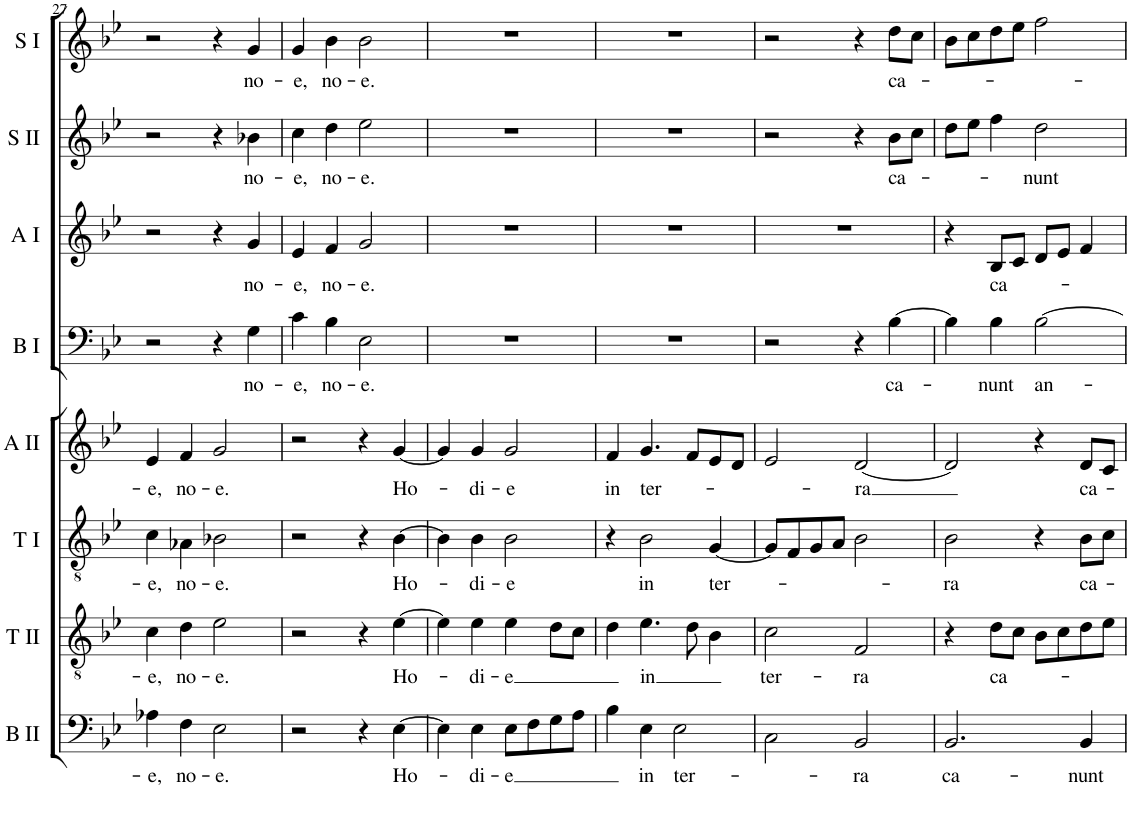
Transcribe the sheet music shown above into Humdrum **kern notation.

**kern	**text	**kern	**text	**kern	**text	**kern	**text	**kern	**text	**kern	**text	**kern	**text	**kern	**text
*part8	*part8	*part7	*part7	*part6	*part6	*part5	*part5	*part4	*part4	*part3	*part3	*part2	*part2	*part1	*part1
*staff8	*staff8	*staff7	*staff7	*staff6	*staff6	*staff5	*staff5	*staff4	*staff4	*staff3	*staff3	*staff2	*staff2	*staff1	*staff1
*I"Basse II	*	*I"Ténor II	*	*I"Ténor I	*	*I"Alto II	*	*I"Basse I	*	*I"Alto I	*	*I"Soprano II	*	*I"Soprano I	*
*I'B II	*	*I'T II	*	*I'T I	*	*I'A II	*	*I'B I	*	*I'A I	*	*I'S II	*	*I'S I	*
!!LO:PB:g=z
*clefF4	*	*clefGv2	*	*clefGv2	*	*clefG2	*	*clefF4	*	*clefG2	*	*clefG2	*	*clefG2	*
*k[b-e-]	*	*k[b-e-]	*	*k[b-e-]	*	*k[b-e-]	*	*k[b-e-]	*	*k[b-e-]	*	*k[b-e-]	*	*k[b-e-]	*
*M2/2	*	*M2/2	*	*M2/2	*	*M2/2	*	*M2/2	*	*M2/2	*	*M2/2	*	*M2/2	*
*met(c|)	*	*met(c|)	*	*met(c|)	*	*met(c|)	*	*met(c|)	*	*met(c|)	*	*met(c|)	*	*met(c|)	*
=27	=27	=27	=27	=27	=27	=27	=27	=27	=27	=27	=27	=27	=27	=27	=27
!	!LO:LY:b	!	!LO:LY:b	!	!LO:LY:b	!	!LO:LY:b	!	!	!	!	!	!	!	!
4A-X\	­ e,	4c\	­ e,	4c\	­ e,	4e-/	­ e,	2r	.	2r	.	2r	.	2r	.
!	!LO:LY:b	!	!LO:LY:b	!	!LO:LY:b	!	!LO:LY:b	!	!	!	!	!	!	!	!
4F\	no-	4d\	no-	4A-X\	no-	4f/	no-	.	.	.	.	.	.	.	.
!	!LO:LY:b	!	!LO:LY:b	!	!LO:LY:b	!	!LO:LY:b	!	!	!	!	!	!	!	!
2E-\	-e.	2e-\	-e.	2B-X\	-e.	2g/	-e.	4r	.	4r	.	4r	.	4r	.
!	!	!	!	!	!	!	!	!	!LO:LY:b	!	!LO:LY:b	!	!LO:LY:b	!	!LO:LY:b
.	.	.	.	.	.	.	.	4G\	no-	4g/	no-	4b-X\	no-	4g/	no-
=28	=28	=28	=28	=28	=28	=28	=28	=28	=28	=28	=28	=28	=28	=28	=28
!	!	!	!	!	!	!	!	!	!LO:LY:b	!	!LO:LY:b	!	!LO:LY:b	!	!LO:LY:b
2r	.	2r	.	2r	.	2r	.	4c\	-e,	4e-/	-e,	4cc\	-e,	4g/	-e,
!	!	!	!	!	!	!	!	!	!LO:LY:b	!	!LO:LY:b	!	!LO:LY:b	!	!LO:LY:b
.	.	.	.	.	.	.	.	4B-\	no-	4f/	no-	4dd\	no-	4b-\	no-
!	!	!	!	!	!	!	!	!	!LO:LY:b	!	!LO:LY:b	!	!LO:LY:b	!	!LO:LY:b
4r	.	4r	.	4r	.	4r	.	2E-\	-e.	2g/	-e.	2ee-\	-e.	2b-\	-e.
!	!LO:LY:b	!	!LO:LY:b	!	!LO:LY:b	!	!LO:LY:b	!	!	!	!	!	!	!	!
[4E-\	Ho-	[4e-\	Ho-	[4B-\	Ho-	[4g/	Ho-	.	.	.	.	.	.	.	.
=29	=29	=29	=29	=29	=29	=29	=29	=29	=29	=29	=29	=29	=29	=29	=29
4E-\]	.	4e-\]	.	4B-\]	.	4g/]	.	1r	.	1r	.	1r	.	1r	.
!	!LO:LY:b	!	!LO:LY:b	!	!LO:LY:b	!	!LO:LY:b	!	!	!	!	!	!	!	!
4E-\	-di-	4e-\	-di-	4B-\	-di-	4g/	-di-	.	.	.	.	.	.	.	.
!	!LO:LY:b	!	!LO:LY:b	!	!LO:LY:b	!	!LO:LY:b	!	!	!	!	!	!	!	!
8E-\L	-e	4e-\	-e	2B-\	-e	2g/	-e	.	.	.	.	.	.	.	.
8F\	.	.	.	.	.	.	.	.	.	.	.	.	.	.	.
8G\	.	8d\L	.	.	.	.	.	.	.	.	.	.	.	.	.
8A\J	.	8c\J	.	.	.	.	.	.	.	.	.	.	.	.	.
=30	=30	=30	=30	=30	=30	=30	=30	=30	=30	=30	=30	=30	=30	=30	=30
!	!	!	!	!	!	!	!LO:LY:b	!	!	!	!	!	!	!	!
4B-\	.	4d\	.	4r	.	4f/	in	1r	.	1r	.	1r	.	1r	.
!	!LO:LY:b	!	!LO:LY:b	!	!LO:LY:b	!	!LO:LY:b	!	!	!	!	!	!	!	!
4E-\	in	4.e-\	in	2B-\	in	4.g/	ter-	.	.	.	.	.	.	.	.
!	!LO:LY:b	!	!	!	!	!	!	!	!	!	!	!	!	!	!
2E-\	ter-	.	.	.	.	.	.	.	.	.	.	.	.	.	.
.	.	8d\	.	.	.	8f/L	.	.	.	.	.	.	.	.	.
!	!	!	!	!	!LO:LY:b	!	!	!	!	!	!	!	!	!	!
.	.	4B-\	.	[4G/	ter-	8e-/	.	.	.	.	.	.	.	.	.
.	.	.	.	.	.	8d/J	.	.	.	.	.	.	.	.	.
=31	=31	=31	=31	=31	=31	=31	=31	=31	=31	=31	=31	=31	=31	=31	=31
!	!	!	!LO:LY:b	!	!	!	!	!	!	!	!	!	!	!	!
2C\	.	2c\	ter-	8G/L]	.	2e-/	.	2r	.	1r	.	2r	.	2r	.
.	.	.	.	8F/	.	.	.	.	.	.	.	.	.	.	.
.	.	.	.	8G/	.	.	.	.	.	.	.	.	.	.	.
.	.	.	.	8A/J	.	.	.	.	.	.	.	.	.	.	.
!	!LO:LY:b	!	!LO:LY:b	!	!	!	!LO:LY:b	!	!	!	!	!	!	!	!
2BB-/	-ra	2F/	-ra	2B-\	.	[2d/	-ra	4r	.	.	.	4r	.	4r	.
!	!	!	!	!	!	!	!	!	!LO:LY:b	!	!	!	!LO:LY:b	!	!LO:LY:b
.	.	.	.	.	.	.	.	[4B-\	ca-	.	.	8b-\L	ca-	8dd\L	ca-
.	.	.	.	.	.	.	.	.	.	.	.	8cc\J	.	8cc\J	.
=32	=32	=32	=32	=32	=32	=32	=32	=32	=32	=32	=32	=32	=32	=32	=32
!	!LO:LY:b	!	!	!	!LO:LY:b	!	!	!	!LO:LY:b	!	!	!	!LO:LY:b	!	!LO:LY:b
2.BB-/	ca-	4r	.	2B-\	­ ra	2d/]	.	4B-\]	-­	4r	.	8dd\L	-­-	8b-\L	-­-
.	.	.	.	.	.	.	.	.	.	.	.	8ee-\J	.	8cc\	.
!	!	!	!LO:LY:b	!	!	!	!	!	!LO:LY:b	!	!LO:LY:b	!	!	!	!
.	.	8d\L	ca-	.	.	.	.	4B-\	nunt	8B-/L	ca-	4ff\	.	8dd\	.
.	.	8c\J	.	.	.	.	.	.	.	8c/J	.	.	.	8ee-\J	.
!	!	!	!	!	!	!	!	!	!LO:LY:b	!	!	!	!LO:LY:b	!	!
.	.	8B-\L	.	4r	.	4r	.	[2B-\	an-	8d/L	.	2dd\	-nunt	2ff\	.
.	.	8c\	.	.	.	.	.	.	.	8e-/J	.	.	.	.	.
!	!LO:LY:b	!	!	!	!LO:LY:b	!	!LO:LY:b	!	!	!	!	!	!	!	!
4BB-/	-nunt	8d\	.	8B-\L	ca-	8d/L	ca-	.	.	4f/	.	.	.	.	.
.	.	8e-\J	.	8c\J	.	8c/J	.	.	.	.	.	.	.	.	.
=	=	=	=	=	=	=	=	=	=	=	=	=	=	=	=
*-	*-	*-	*-	*-	*-	*-	*-	*-	*-	*-	*-	*-	*-	*-	*-
